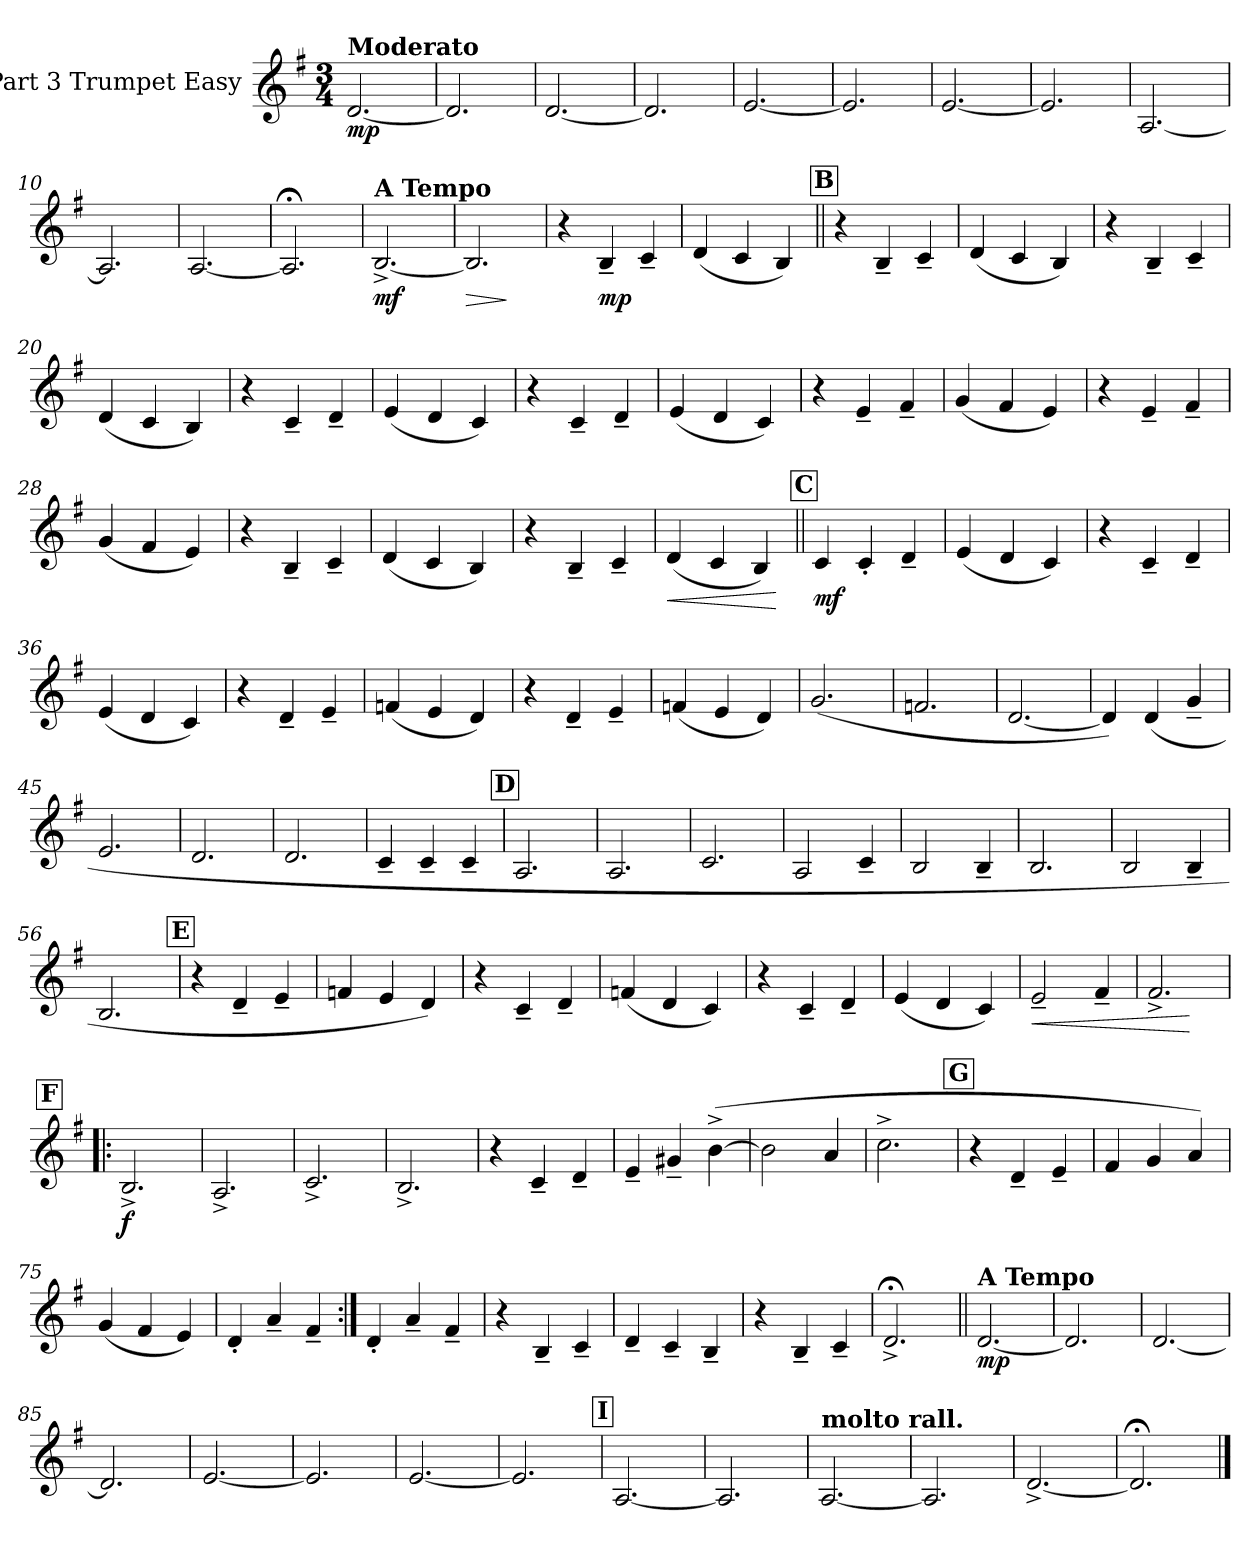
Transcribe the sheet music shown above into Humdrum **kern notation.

**kern	**dynam
*part1	*part1
*staff1	*staff1
*I"Part 3 Trumpet Easy	*
*I'Pt. 3 Trp.	*
*clefG2	*
*ITrd1c2	*
*k[b-]	*
*M3/4	*
*MM144	*
=1	=1
!LO:TX:a:B:t=Moderato	!
!	!LO:DY:b
[2.c/	mp
=2	=2
2.c/]	.
=3	=3
[2.c/	.
=4	=4
2.c/]	.
=5	=5
[2.d/	.
=6	=6
2.d/]	.
=7	=7
[2.d/	.
=8	=8
2.d/]	.
=9	=9
[2.G/	.
=10	=10
2.G/]	.
=11	=11
[2.G/	.
!!LO:LB:g=z
=12	=12
2.G;</]	.
=13	=13
!!LO:REH:place=s1:a:B:cj:fs=14:t=A
!LO:TX:a:B:t=A Tempo	!
!	!LO:DY:b
[2.A^/	mf
=14	=14
!	!LO:HP:b
2.A/]	>
.	]
=15	=15
4r	.
!	!LO:DY:b
4A~/	mp
4B-~/	.
=16	=16
(4c/	.
4B-/	.
4A/)	.
!!LO:REH:place=s1:a:B:cj:fs=14:t=B
=17||	=17||
4r	.
4A~/	.
4B-~/	.
=18	=18
(4c/	.
4B-/	.
4A/)	.
=19	=19
4r	.
4A~/	.
4B-~/	.
=20	=20
(4c/	.
4B-/	.
4A/)	.
!!LO:LB:g=z
=21	=21
4r	.
4B-~/	.
4c~/	.
=22	=22
(4d/	.
4c/	.
4B-/)	.
=23	=23
4r	.
4B-~/	.
4c~/	.
=24	=24
(4d/	.
4c/	.
4B-/)	.
=25	=25
4r	.
4d~/	.
4e~/	.
=26	=26
(4f/	.
4e/	.
4d/)	.
=27	=27
4r	.
4d~/	.
4e~/	.
=28	=28
(4f/	.
4e/	.
4d/)	.
!!LO:LB:g=z
=29	=29
4r	.
4A~/	.
4B-~/	.
=30	=30
(4c/	.
4B-/	.
4A/)	.
=31	=31
4r	.
4A~/	.
4B-~/	.
=32	=32
!	!LO:HP:b
(4c/	<
4B-/	.
4A/)	.
.	[
!!LO:REH:place=s1:a:B:cj:fs=14:t=C
=33||	=33||
!	!LO:DY:b
4B-/	mf
4B-'/	.
4c~/	.
=34	=34
(4d/	.
4c/	.
4B-/)	.
=35	=35
4r	.
4B-~/	.
4c~/	.
=36	=36
(4d/	.
4c/	.
4B-/)	.
!!LO:LB:g=z
=37	=37
4r	.
4c~/	.
4d~/	.
=38	=38
(4e-X/	.
4d/	.
4c/)	.
=39	=39
4r	.
4c~/	.
4d~/	.
=40	=40
(4e-X/	.
4d/	.
4c/)	.
=41	=41
(2.f/	.
=42	=42
2.e-X/	.
=43	=43
[2.c/	.
=44	=44
4c/])	.
(4c/	.
4f~/	.
=45	=45
2.d/	.
!!LO:LB:g=z
=46	=46
2.c/	.
=47	=47
2.c/	.
=48	=48
4B-~/	.
4B-~/	.
4B-~/	.
!!LO:REH:place=s1:a:B:cj:fs=14:t=D
=49	=49
2.G/	.
=50	=50
2.G/	.
=51	=51
2.B-/	.
=52	=52
2G/	.
4B-~/	.
=53	=53
2A/	.
4A~/	.
=54	=54
2.A/	.
=55	=55
2A/	.
4A~/	.
=56	=56
2.A/	.
!!LO:LB:g=z
!!LO:REH:place=s1:a:B:cj:fs=14:t=E
=57	=57
4r	.
4c~/	.
4d~/	.
=58	=58
4e-X/	.
4d/	.
4c/)	.
=59	=59
4r	.
4B-~/	.
4c~/	.
=60	=60
(4e-X/	.
4c/	.
4B-/)	.
=61	=61
4r	.
4B-~/	.
4c~/	.
=62	=62
(4d/	.
4c/	.
4B-/)	.
=63	=63
!	!LO:HP:b
2d~/	<
4e~/	.
=64	=64
2.e^/	.
.	[
!!LO:LB:g=z
!!LO:REH:place=s1:a:B:cj:fs=14:t=F
=65!|:	=65!|:
!	!LO:DY:b
2.A^/	f
=66	=66
2.G^/	.
=67	=67
2.B-^/	.
=68	=68
2.A^/	.
=69	=69
4r	.
4B-~/	.
4c~/	.
=70	=70
4d~/	.
4f#X~/	.
([4a^\	.
=71	=71
2a\]	.
4g/	.
=72	=72
2.b-^\	.
!!LO:REH:place=s1:a:B:cj:fs=14:t=G
=73	=73
4r	.
4c~/	.
4d~/	.
!!LO:LB:g=z
=74	=74
4e/	.
4f/	.
4g/)	.
=75	=75
(4f/	.
4e/	.
4d/)	.
=76	=76
4c'/	.
4g~/	.
4e~/	.
=77:|!	=77:|!
4c'/	.
4g~/	.
4e~/	.
=78	=78
4r	.
4A~/	.
4B-~/	.
=79	=79
4c~/	.
4B-~/	.
4A~/	.
=80	=80
4r	.
4A~/	.
4B-~/	.
=81	=81
2.c;<^/	.
!!LO:PB:g=z
=82||	=82||
!!LO:REH:place=s1:a:B:cj:fs=14:t=H
!LO:TX:a:B:t=A Tempo	!
!	!LO:DY:b
[2.c/	mp
=83	=83
2.c/]	.
=84	=84
[2.c/	.
=85	=85
2.c/]	.
=86	=86
[2.d/	.
=87	=87
2.d/]	.
=88	=88
[2.d/	.
=89	=89
2.d/]	.
!!LO:REH:place=s1:a:B:cj:fs=14:t=I
=90	=90
[2.G/	.
=91	=91
2.G/]	.
=92	=92
!LO:TX:a:B:t=molto rall.	!
[2.G/	.
=93	=93
2.G/]	.
!!LO:LB:g=z
=94	=94
[2.c^/	.
=95	=95
2.c;</]	.
==	==
*-	*-
